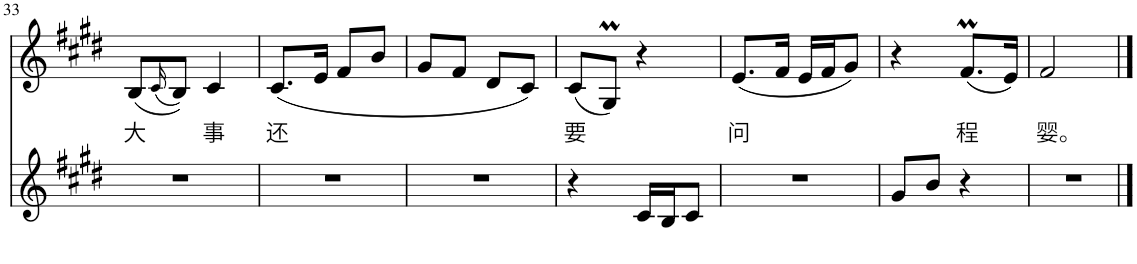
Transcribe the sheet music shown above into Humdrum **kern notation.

**kern	**kern	**text
*part2	*part1	*part1
*staff2	*staff1	*staff1
*I"Piano	*I"Piano	*
*I'Pno	*I'Pno	*
!!LO:PB:g=z
*clefG2	*clefG2	*
*k[f#c#g#d#]	*k[f#c#g#d#]	*
*M2/4	*M2/4	*
=33	=33	=33
!	!	!LO:LY:b
2r	(8B/L	大
.	(16qc#/	.
.	8B/J))	.
!	!	!LO:LY:b
.	4c#/	事
=34	=34	=34
!	!	!LO:LY:b
2r	(8.c#/L	还
.	16e/Jk	.
.	8f#/L	.
.	8b/J	.
=35	=35	=35
2r	8g#/L	.
.	8f#/J	.
.	8d#/L	.
.	8c#/J)	.
=36	=36	=36
!	!	!LO:LY:b
4r	(8c#/L	要
.	8G#m/J)	.
16c#/LL	4r	.
16B/J	.	.
8c#/J	.	.
=37	=37	=37
!	!	!LO:LY:b
2r	(8.e/L	问
.	16f#/Jk	.
.	16e/LL	.
.	16f#/J	.
.	8g#/J)	.
=38	=38	=38
8g#/L	4r	.
8b/J	.	.
!	!	!LO:LY:b
4r	(8.f#M/L	程
.	16e/Jk)	.
=39	=39	=39
!	!	!LO:LY:b
2r	2f#/	婴。
==	==	==
*-	*-	*-
